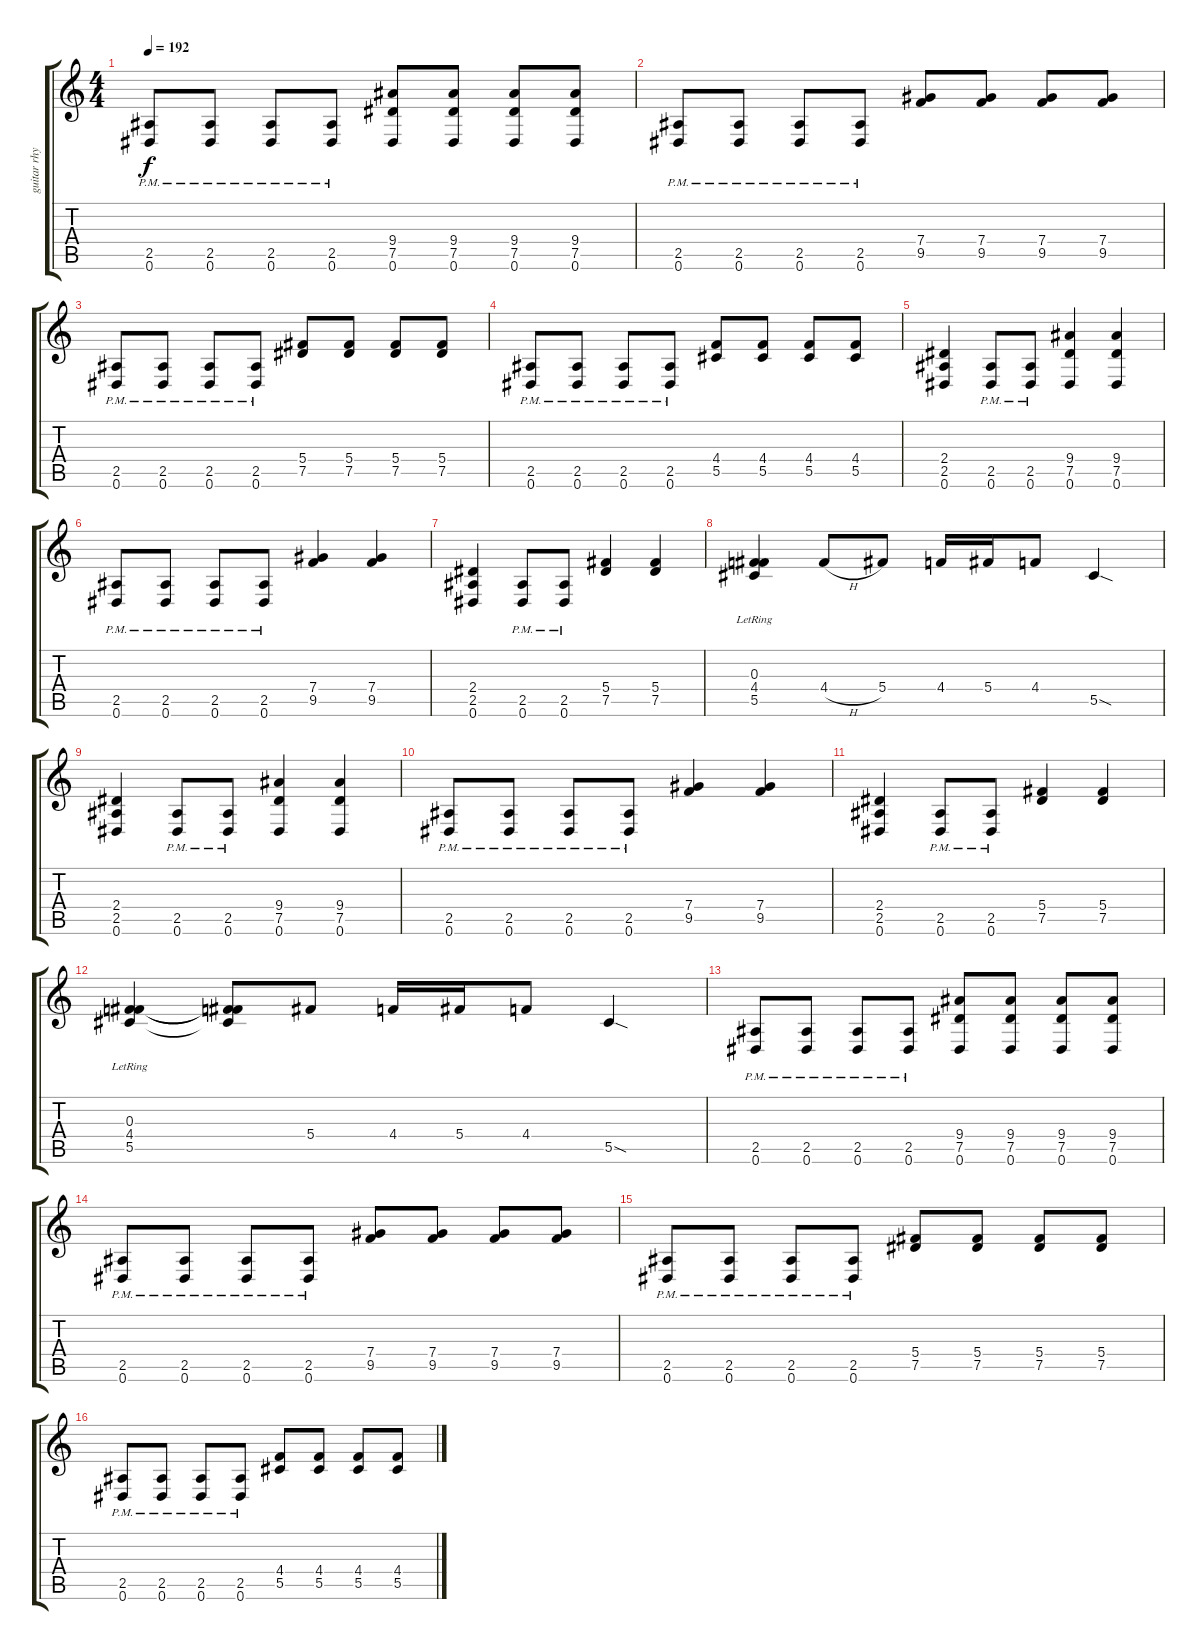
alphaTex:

\track ("guitar rhythm 2" "guitar rhy") {instrument overdrivenguitar}
\staff {score tabs}
\tuning (Eb4 Bb3 Gb3 Db3 Ab2 Eb2) {hide}
\ts (4 4)
\tempo 192
\clef g2
\ks c
(2.5{pm} 0.6{pm}).8{dy f} (2.5{pm} 0.6{pm}).8 (2.5{pm} 0.6{pm}).8 (2.5{pm} 0.6{pm}).8 (9.4 7.5 0.6).8 (9.4 7.5 0.6).8 (9.4 7.5 0.6).8 (9.4 7.5 0.6).8 |
(2.5{pm} 0.6{pm}).8 (2.5{pm} 0.6{pm}).8 (2.5{pm} 0.6{pm}).8 (2.5{pm} 0.6{pm}).8 (7.4 9.5).8 (7.4 9.5).8 (7.4 9.5).8 (7.4 9.5).8 |
(2.5{pm} 0.6{pm}).8 (2.5{pm} 0.6{pm}).8 (2.5{pm} 0.6{pm}).8 (2.5{pm} 0.6{pm}).8 (5.4 7.5).8 (5.4 7.5).8 (5.4 7.5).8 (5.4 7.5).8 |
(2.5{pm} 0.6{pm}).8 (2.5{pm} 0.6{pm}).8 (2.5{pm} 0.6{pm}).8 (2.5{pm} 0.6{pm}).8 (4.4 5.5).8 (4.4 5.5).8 (4.4 5.5).8 (4.4 5.5).8 |
(2.4 2.5 0.6).4 (2.5{pm} 0.6{pm}).8 (2.5{pm} 0.6{pm}).8 (9.4 7.5 0.6).4 (9.4 7.5 0.6).4 |
(2.5{pm} 0.6{pm}).8 (2.5{pm} 0.6{pm}).8 (2.5{pm} 0.6{pm}).8 (2.5{pm} 0.6{pm}).8 (7.4 9.5).4 (7.4 9.5).4 |
(2.4 2.5 0.6).4 (2.5{pm} 0.6{pm}).8 (2.5{pm} 0.6{pm}).8 (5.4 7.5).4 (5.4 7.5).4 |
(0.3{lr} 4.4 5.5).4 4.4{h}.8 5.4.8 4.4.16 5.4.16 4.4.8 5.5{sod}.4 |
(2.4 2.5 0.6).4 (2.5{pm} 0.6{pm}).8 (2.5{pm} 0.6{pm}).8 (9.4 7.5 0.6).4 (9.4 7.5 0.6).4 |
(2.5{pm} 0.6{pm}).8 (2.5{pm} 0.6{pm}).8 (2.5{pm} 0.6{pm}).8 (2.5{pm} 0.6{pm}).8 (7.4 9.5).4 (7.4 9.5).4 |
(2.4 2.5 0.6).4 (2.5{pm} 0.6{pm}).8 (2.5{pm} 0.6{pm}).8 (5.4 7.5).4 (5.4 7.5).4 |
(0.3{lr} 4.4 5.5).4 (0.3{t} 4.4{t} 5.5{t}).8 5.4.8 4.4.16 5.4.16 4.4.8 5.5{sod}.4 |
(2.5{pm} 0.6{pm}).8 (2.5{pm} 0.6{pm}).8 (2.5{pm} 0.6{pm}).8 (2.5{pm} 0.6{pm}).8 (9.4 7.5 0.6).8 (9.4 7.5 0.6).8 (9.4 7.5 0.6).8 (9.4 7.5 0.6).8 |
(2.5{pm} 0.6{pm}).8 (2.5{pm} 0.6{pm}).8 (2.5{pm} 0.6{pm}).8 (2.5{pm} 0.6{pm}).8 (7.4 9.5).8 (7.4 9.5).8 (7.4 9.5).8 (7.4 9.5).8 |
(2.5{pm} 0.6{pm}).8 (2.5{pm} 0.6{pm}).8 (2.5{pm} 0.6{pm}).8 (2.5{pm} 0.6{pm}).8 (5.4 7.5).8 (5.4 7.5).8 (5.4 7.5).8 (5.4 7.5).8 |
(2.5{pm} 0.6{pm}).8 (2.5{pm} 0.6{pm}).8 (2.5{pm} 0.6{pm}).8 (2.5{pm} 0.6{pm}).8 (4.4 5.5).8 (4.4 5.5).8 (4.4 5.5).8 (4.4 5.5).8
